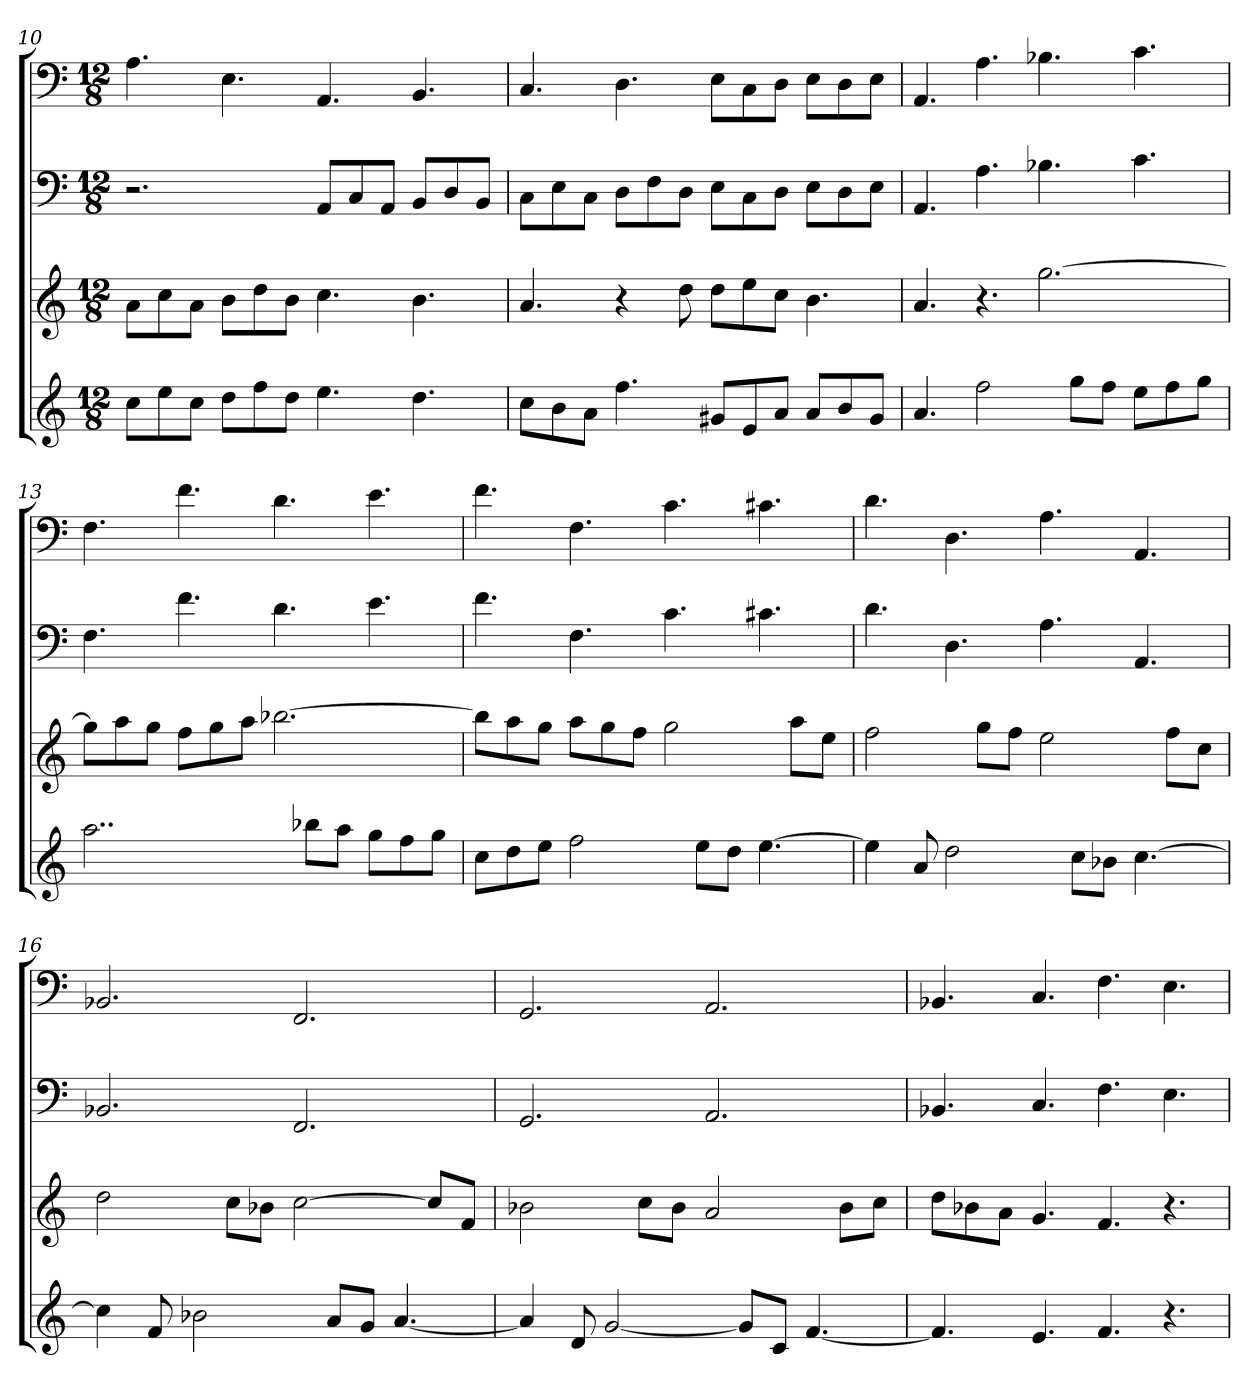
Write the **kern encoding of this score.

**kern	**kern	**kern	**kern
*part4	*part3	*part2	*part1
*staff4	*staff3	*staff2	*staff1
*k[]	*k[]	*k[]	*k[]
*a:	*a:	*a:	*a:
*M12/8	*M12/8	*M12/8	*M12/8
=10	=10	=10	=10
8ccL	8aL	2.r	4.A
8ee	8cc	.	.
8ccJ	8aJ	.	.
8ddL	8bL	.	4.E
8ff	8dd	.	.
8ddJ	8bJ	.	.
4.ee	4.cc	8AAL	4.AA
.	.	8C	.
.	.	8AAJ	.
4.dd	4.b	8BBL	4.BB
.	.	8D	.
.	.	8BBJ	.
=11	=11	=11	=11
8ccL	4.a	8CL	4.C
8b	.	8E	.
8aJ	.	8CJ	.
4.ff	4r	8DL	4.D
.	.	8F	.
.	8dd	8DJ	.
8g#XL	8ddL	8EL	8EL
8e	8ee	8C	8C
8aJ	8ccJ	8DJ	8DJ
8aL	4.b	8EL	8EL
8b	.	8D	8D
8g#J	.	8EJ	8EJ
=12	=12	=12	=12
4.a	4.a	4.AA	4.AA
2ff	4.r	4.A	4.A
.	[2.gg	4.B-X	4.B-X
8ggL	.	.	.
8ffJ	.	.	.
8eeL	.	4.c	4.c
8ff	.	.	.
8ggJ	.	.	.
=13	=13	=13	=13
2..aa	8ggL]	4.F	4.F
.	8aa	.	.
.	8ggJ	.	.
.	8ffL	4.f	4.f
.	8gg	.	.
.	8aaJ	.	.
.	[2.bb-X	4.d	4.d
8bb-XL	.	.	.
8aaJ	.	.	.
8ggL	.	4.e	4.e
8ff	.	.	.
8ggJ	.	.	.
=14	=14	=14	=14
8ccL	8bb-L]	4.f	4.f
8dd	8aa	.	.
8eeJ	8ggJ	.	.
2ff	8aaL	4.F	4.F
.	8gg	.	.
.	8ffJ	.	.
.	2gg	4.c	4.c
8eeL	.	.	.
8ddJ	.	.	.
[4.ee	.	4.c#X	4.c#X
.	8aaL	.	.
.	8eeJ	.	.
=15	=15	=15	=15
4ee]	2ff	4.d	4.d
8a	.	.	.
2dd	.	4.D	4.D
.	8ggL	.	.
.	8ffJ	.	.
.	2ee	4.A	4.A
8ccL	.	.	.
8b-XJ	.	.	.
[4.cc	.	4.AA	4.AA
.	8ffL	.	.
.	8ccJ	.	.
=16	=16	=16	=16
4cc]	2dd	2.BB-X	2.BB-X
8f	.	.	.
2b-X	.	.	.
.	8ccL	.	.
.	8b-XJ	.	.
.	[2cc	2.FF	2.FF
8aL	.	.	.
8gJ	.	.	.
[4.a	.	.	.
.	8ccL]	.	.
.	8fJ	.	.
=17	=17	=17	=17
4a]	2b-X	2.GG	2.GG
8d	.	.	.
[2g	.	.	.
.	8ccL	.	.
.	8b-J	.	.
.	2a	2.AA	2.AA
8gL]	.	.	.
8cJ	.	.	.
[4.f	.	.	.
.	8b-L	.	.
.	8ccJ	.	.
=18	=18	=18	=18
4.f]	8ddL	4.BB-X	4.BB-X
.	8b-X	.	.
.	8aJ	.	.
4.e	4.g	4.C	4.C
4.f	4.f	4.F	4.F
4.r	4.r	4.E	4.E
=	=	=	=
*-	*-	*-	*-
